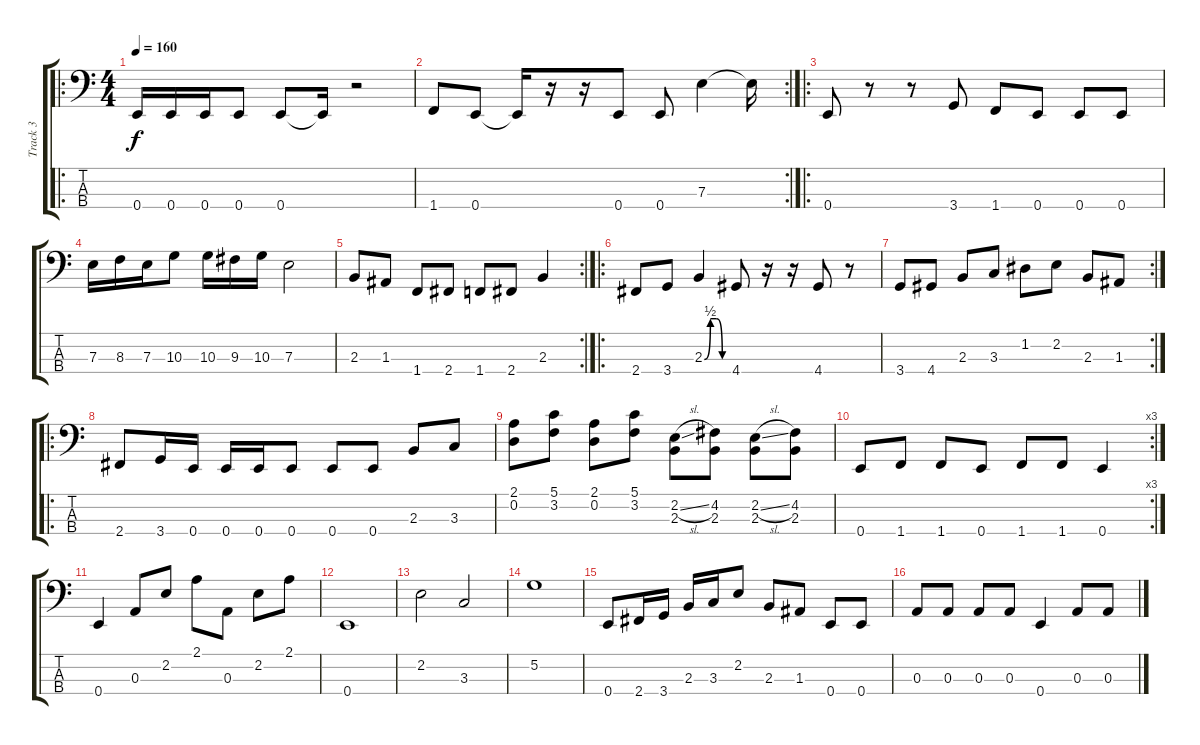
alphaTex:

\track ("Track 3" "Track 3") {instrument electricbasspick}
\staff {score tabs}
\tuning (G2 D2 A1 E1) {hide}
\ro
\ts (4 4)
\tempo 160
\clef f4
\ks c
0.4.16{dy f instrument electricbasspick} 0.4.16 0.4.16 0.4.8 0.4.8 0.4{t}.16 r.2 |
\rc 2
1.4.8 0.4.8 0.4{t}.16 r.16 r.16 0.4.8 0.4.8 7.3.4 7.3{t}.16 |
\ro
0.4.8 r.8 r.8 3.4.8 1.4.8 0.4.8 0.4.8 0.4.8 |
7.3.16 8.3.16 7.3.16 10.3.8 10.3.16 9.3.16 10.3.16 7.3.2 |
\rc 2
2.3.8 1.3.8 1.4.8 2.4.8 1.4.8 2.4.8 2.3.4 |
\ro
2.4.8 3.4.8 2.3{be (custom 0 0 15 2 30 2 45 0 60 0)}.4 4.4.8 r.16 r.16 4.4.8 r.8 |
\rc 2
3.4.8 4.4.8 2.3.8 3.3.8 1.2.8 2.2.8 2.3.8 1.3.8 |
\ro
2.4.8 3.4.16 0.4.16 0.4.16 0.4.16 0.4.8 0.4.8 0.4.8 2.3.8 3.3.8 |
(2.1 0.2).8 (5.1 3.2).8 (2.1 0.2).8 (5.1 3.2).8 (2.2{sl} 2.3).8 (4.2 2.3).8 (2.2{sl} 2.3).8 (4.2 2.3).8 |
\rc 3
0.4.8 1.4.8 1.4.8 0.4.8 1.4.8 1.4.8 0.4.4 |
0.4.4 0.3.8 2.2.8 2.1.8 0.3.8 2.2.8 2.1.8 |
0.4.1 |
2.2.2 3.3.2 |
5.2.1 |
0.4.8 2.4.16 3.4.16 2.3.16 3.3.16 2.2.8 2.3.8 1.3.8 0.4.8 0.4.8 |
0.3.8 0.3.8 0.3.8 0.3.8 0.4.4 0.3.8 0.3.8
